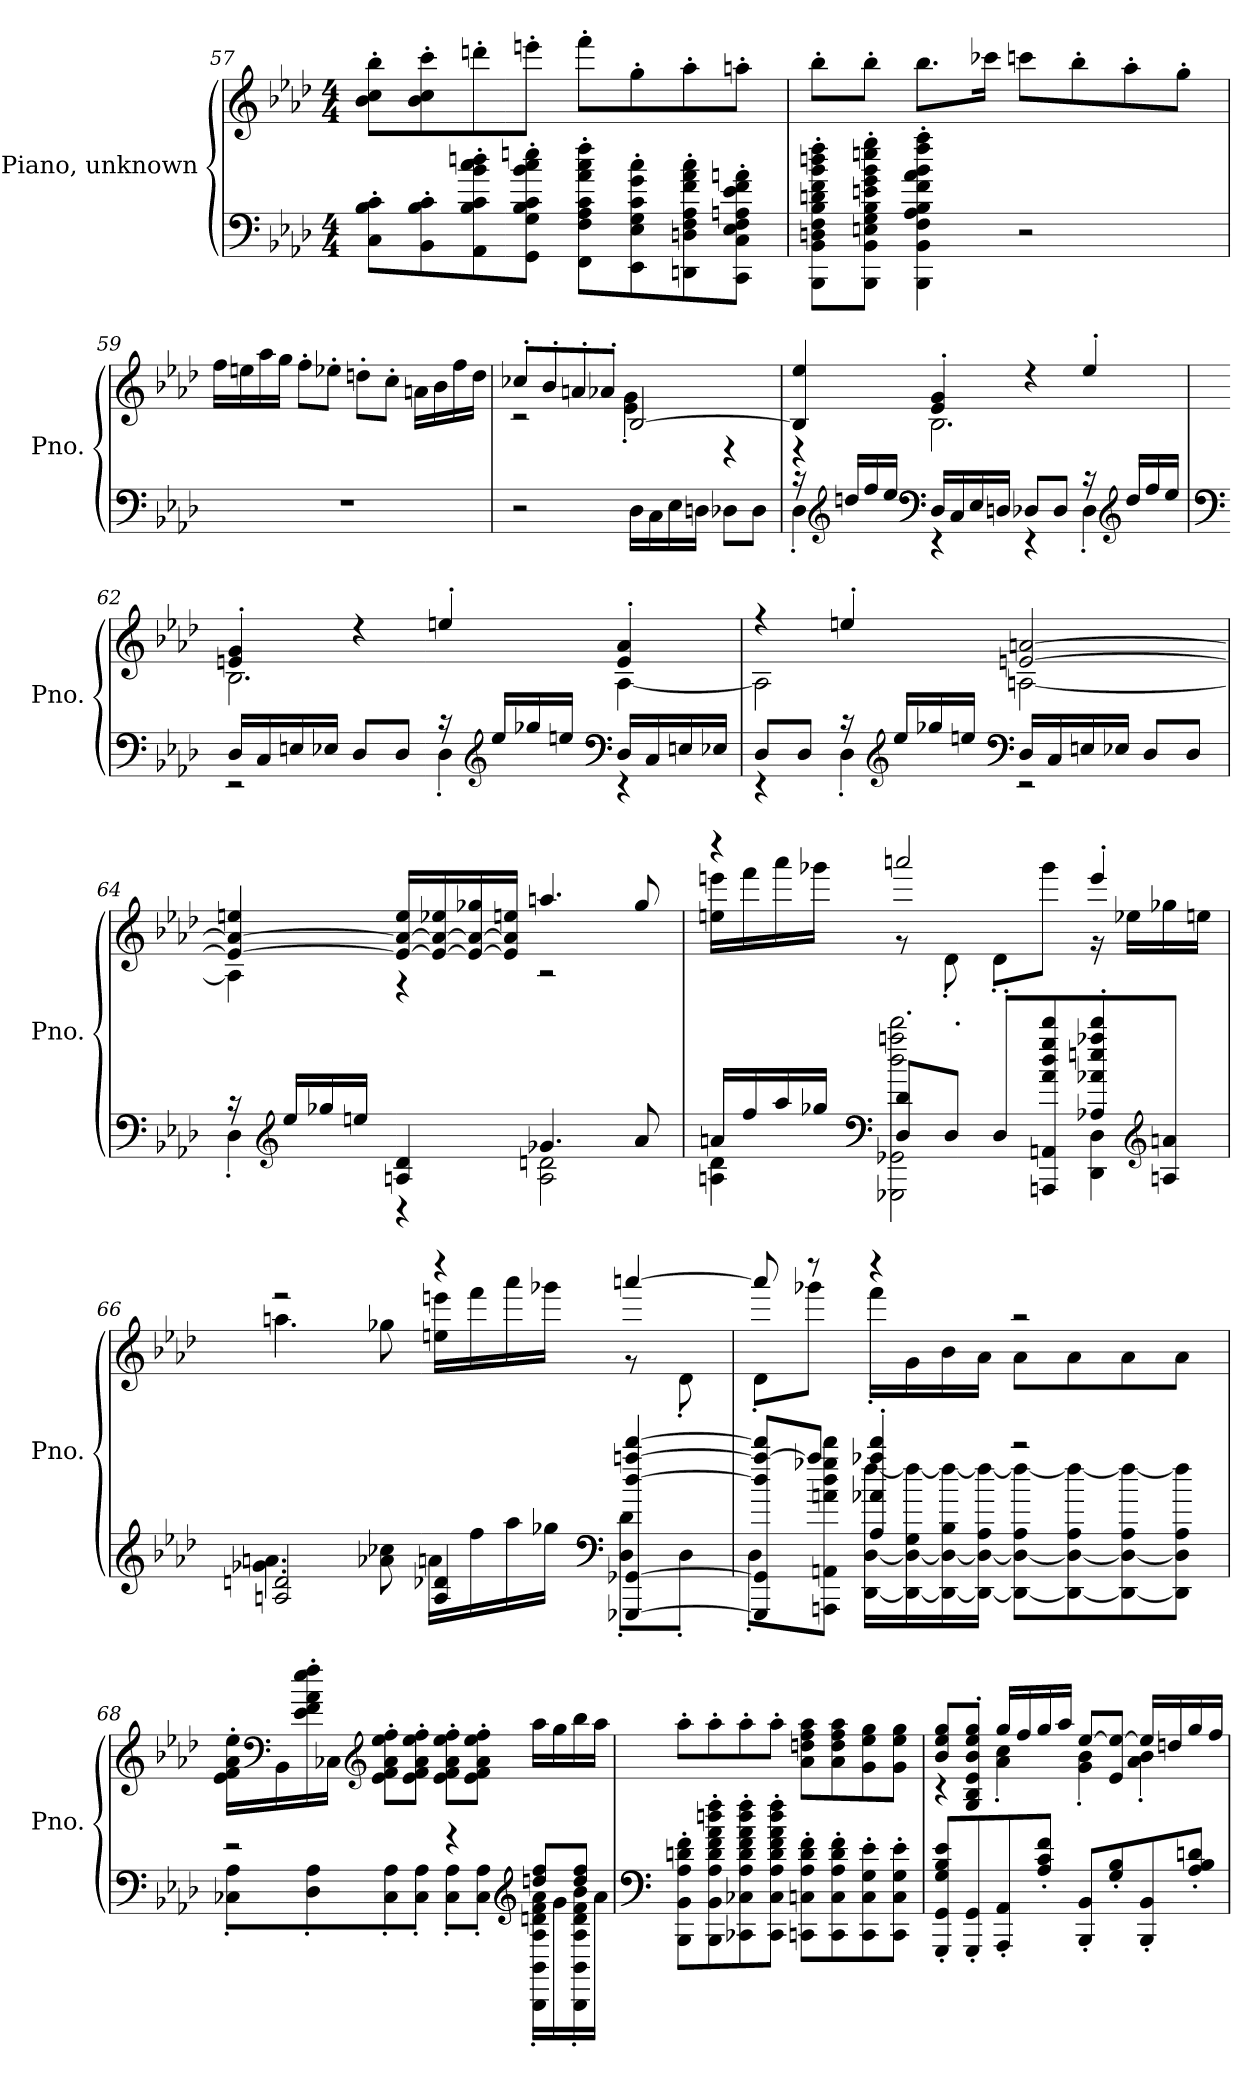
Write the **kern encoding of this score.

**kern	**kern
*part1	*part1
*staff2	*staff1
*I"Piano, unknown	*
*I'Pno.	*
*clefF4	*clefG2
*k[b-e-a-d-]	*k[b-e-a-d-]
*M4/4	*M4/4
=57	=57
8C\' 8B-\' 8c\'L	8b-\' 8cc\' 8bb-\'L
8BB-\' 8B-\' 8c\'	8b-\' 8cc\' 8ccc\'
8AA-\' 8B-\' 8c\' 8b-\' 8cc\' 8ddn\'	8dddn'\
8GG\' 8G\' 8B-\' 8c\' 8b-\' 8cc\' 8een\'J	8eeen'\J
8FF\' 8F\' 8A-\' 8c\' 8a-\' 8cc\' 8ff\'L	8fff'\L
8EE-\' 8E-\' 8G\' 8c\' 8g\' 8cc\'	8gg'\
8DDn\' 8Dn\' 8F\' 8A-\' 8f\' 8a-\' 8cc\'	8aa-'\
8CC\' 8C\' 8E-\' 8F\' 8An\' 8e-\' 8f\' 8an\'J	8aan'\J
!!LO:PB:g=z
=58	=58
8BBB-\' 8BB-\' 8Dn\' 8F\' 8B-\' 8dn\' 8f\' 8b-\' 8ddn\' 8ff\'L	8bb-'\L
8BBB-\' 8BB-\' 8En\' 8G\' 8B-\' 8en\' 8g\' 8b-\' 8een\' 8gg\'J	8bb-'\J
4BBB-\' 4BB-\' 4F\' 4A-\' 4B-\' 4f\' 4a-\' 4b-\' 4ff\' 4aa-\'	8.bb-\L
.	16ccc-X\Jk
2r	8cccn\L
.	8bb-'\
.	8aa-'\
.	8gg'\J
=59	=59
1r	16ff\LL
.	16een\
.	16aa-\
.	16gg\JJ
.	8ff'\L
.	8ee-X'\J
.	8ddn'\L
.	8cc'\J
.	16an\LL
.	16b-\
.	16ff\
.	16dd\JJ
=60	=60
*	*^
2r	8cc-X'/L	2r
.	8b-'/	.
.	8an'/	.
.	8a-X'/J	.
16D-\LL	[2B-/	4e-\' 4g\'
16C\	.	.
16E-\	.	.
16Dn\JJ	.	.
8D-X\L	.	4r
8D-\J	.	.
!!LO:LB:g=z	!!
=61	=61	=61
*^	*	*
16r	4D-'\	4B-/] 4ee-/	4r
*clefG2	*	*	*
16ddn/LL	.	.	.
16ff/	.	.	.
16ee-/JJ	.	.	.
*clefF4	*	*	*
16D-/LL	4r	4e-/' 4g/'	2.B-\
16C/	.	.	.
16E-/	.	.	.
16Dn/JJ	.	.	.
8D-X/L	4r	4r	.
8D-/J	.	.	.
16r	4D-'\	4ee-'/	.
*clefG2	*	*	*
16dd/LL	.	.	.
16ff/	.	.	.
16ee-/JJ	.	.	.
=62	=62	=62	=62
*clefF4	*	*	*
16D-/LL	2r	4en/' 4g/'	2.B-\
16C/	.	.	.
16En/	.	.	.
16E-X/JJ	.	.	.
8D-/L	.	4r	.
8D-/J	.	.	.
16r	4D-'\	4een'/	.
*clefG2	*	*	*
16ee-/LL	.	.	.
16gg-X/	.	.	.
16een/JJ	.	.	.
*clefF4	*	*	*
16D-/LL	4r	4e/' 4a-/'	[4A-\
16C/	.	.	.
16En/	.	.	.
16E-X/JJ	.	.	.
!!LO:LB:g=z	!!
=63	=63	=63	=63
8D-/L	4r	4r	2A-\]
8D-/J	.	.	.
16r	4D-'\	4een'/	.
*clefG2	*	*	*
16ee-/LL	.	.	.
16gg-X/	.	.	.
16een/JJ	.	.	.
*clefF4	*	*	*
16D-/LL	2r	[2en/ [2an/	[2An\
16C/	.	.	.
16En/	.	.	.
16E-X/JJ	.	.	.
8D-/L	.	.	.
8D-/J	.	.	.
=64	=64	=64	=64
16r	4D-'\	4e/_ 4a/_ 4een/	4A\]
*clefG2	*	*	*
16ee-/LL	.	.	.
16gg-X/	.	.	.
16een/JJ	.	.	.
4An/ 4d-/	4r	16e/_ 16a/_ 16ee/LL	4r
.	.	16e/_ 16a/_ 16ee-X/	.
.	.	16e/_ 16a/_ 16gg-X/	.
.	.	16e/] 16a/] 16een/JJ	.
4.g-X/	2A\ 2dn\	4.aan/	2r
8a-/	.	8gg-/	.
!!LO:LB:g=z	!!
=65	=65	=65	=65
16an/LL	4An\ 4d-\	4r	16een\ 16eeen\LL
16ff/	.	.	16fff\
16aa-/	.	.	16aaa-\
16gg-X/JJ	.	.	16ggg-X\JJ
*clefF4	*	*	*
8D-/' 8d-/'L	2GGG-X\ 2GG-X\ 2dd-\ 2aan\ 2ddd-\	2aaan/	8r
8D-'/J	.	.	8d-'\
8D-'/L	.	.	8d-'\L
8AAAn/ 8AAn/ 8a/ 8dd-/ 8gg-/ 8ddd-/	.	.	8ggg-\J
8A-X/' 8a-X/' 8een/' 8aa-X/' 8ddd-/'	4DD-\ 4D-\	4eee'/	16r
.	.	.	16ee-X\LL
*clefG2	*	*	*
8An/ 8an/J	.	.	16gg-X\
.	.	.	16een\JJ
=66	=66	=66	=66
2An/ 2dn/	4.g-X\ 4.an\	2r	4.aan\
.	8a-X\ 8cc-X\	.	8gg-X\
4A/ 4d-X/	16an\LL	4r	16een\ 16eeen\LL
.	16ff\	.	16fff\
.	16aa-\	.	16aaa-\
.	16gg-X\JJ	.	16ggg-X\JJ
*clefF4	*	*	*
[4GGG-X/ [4GG-X/ [4dd-/ [4aan/ [4ddd-/	8D-\' 8d-\'L	[4aaan/	8r
.	8D-'\J	.	8d-'\
!!LO:LB:g=z	!!
=67	=67	=67	=67
8GGG-/] 8GG-/] 8dd-/] 8aa/_ 8ddd-/]L	8D-'\L	8aaa/]	8d-'\L
8aa/J]	8AAAn\ 8AAn\ 8an\ 8dd-\ 8gg-X\ 8ddd-\J	8r	8ggg-X\J
4A-/' 4a-X/' 4aa-X/' 4ddd-/'	[16DD-\ [16D-\ [16ff\LL	4r	16fff'\LL
.	16DD-\_ 16D-\_ 16G\ 16ff\_	.	16g\
.	16DD-\_ 16D-\_ 16B-\ 16ff\_	.	16b-\
.	16DD-\_ 16D-\_ 16A-\ 16ff\_JJ	.	16a-\JJ
2r	8DD-\_ 8D-\_ 8A-\ 8ff\_L	2r	8a-\L
.	8DD-\_ 8D-\_ 8A-\ 8ff\_	.	8a-\
.	8DD-\_ 8D-\_ 8A-\ 8ff\_	.	8a-\
.	8DD-\] 8D-\] 8A-\ 8ff\]J	.	8a-\J
*	*	*v	*v
=68	=68	=68
2r	8C-X\' 8A-\'L	16e-\' 16f\' 16a-\' 16ee-\'LL
*	*	*clefF4
.	.	16BB-\
.	8D-\' 8A-\'	16e-\' 16f\' 16a-\' 16ee-\' 16ff\'
.	.	16C-X\JJ
*	*	*clefG2
.	8C-\' 8A-\'	8e-\' 8f\' 8a-\' 8ee-\' 8ff\'L
.	8C-\' 8A-\'J	8e-\' 8f\' 8a-\' 8ee-\' 8ff\'J
4r	8C-\' 8A-\'L	8e-\' 8f\' 8a-\' 8ee-\' 8ff\'L
.	8C-\' 8A-\'J	8e-\' 8f\' 8a-\' 8ee-\' 8ff\'J
*clefG2	*	*
8ddn/ 8ff/L	16BBB-\' 16BB-\' 16A-\' 16dn\' 16f\' 16a-\'LL	16aa-\LL
.	16g\	16gg\
8dd/ 8ff/J	16BBB-\' 16BB-\' 16A-\' 16d\' 16f\' 16b-\'	16bb-\
.	16a-\JJ	16aa-\JJ
*v	*v	*
!!LO:LB:g=z
=69	=69
*clefF4	*
8BBB-\' 8BB-\' 8A-\' 8dn\' 8f\'L	8aa-'\L
8BBB-\' 8BB-\' 8A-\' 8d\' 8f\' 8a-\' 8ddn\' 8ff\'	8aa-'\
8CC-X\' 8C-X\' 8A-\' 8d\' 8f\' 8a-\' 8dd\' 8ff\'	8aa-'\
8CC-\' 8C-\' 8A-\' 8d\' 8f\' 8a-\' 8dd\' 8ff\'J	8aa-'\J
8CCn\' 8Cn\' 8A-\' 8d\' 8f\'L	8a-\ 8ddn\ 8ff\ 8aa-\L
8CC\' 8C\' 8A-\' 8d\' 8f\'	8a-\ 8dd\ 8ff\ 8aa-\
8CC\' 8C\' 8G\' 8e-\'	8g\ 8ee-\ 8gg\
8CC\' 8C\' 8G\' 8e-\'J	8g\ 8ee-\ 8gg\J
=70	=70
*	*^
8GGG/' 8GG/' 8G/' 8B-/' 8e-/'L	8b-/ 8ee-/ 8gg/L	4r
8GGG/' 8GG/'	8G/' 8B-/' 8e-/' 8b-/' 8ee-/' 8gg/'J	.
8AAA-/' 8AA-/'	16gg/LL	4a-\' 4cc\'
.	16ff/	.
8A-/' 8c/' 8f/'J	16gg/	.
.	16aa-/JJ	.
8BBB-/' 8BB-/'L	[8ee-/L	4g\' 4b-\'
8G/' 8B-/'	8e-/ 8ee-/_J	.
8BBB-/' 8BB-/'	16ee-/LL]	4a-\' 4b-\'
.	16ddn/	.
8A-/' 8B-/' 8dn/'J	16gg/	.
.	16ff/JJ	.
*	*v	*v
=	=
*-	*-
